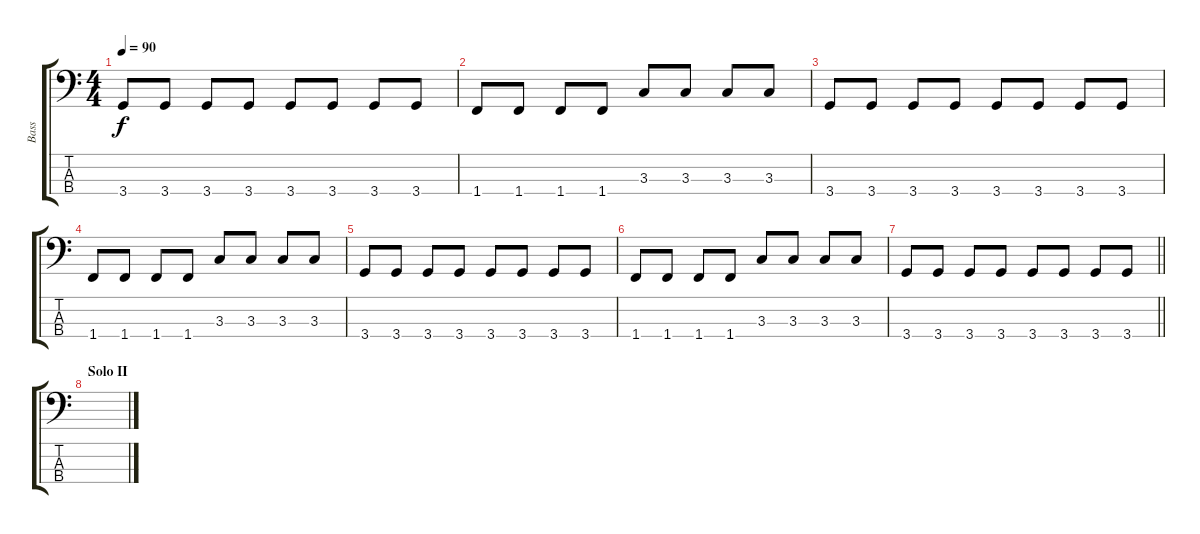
\track ("Bass" "Bass") {instrument electricbassfinger}
\staff {score tabs}
\tuning (G2 D2 A1 E1) {hide}
\ts (4 4)
\tempo 90
\clef f4
\ks c
3.4.8{dy f} 3.4.8 3.4.8 3.4.8 3.4.8 3.4.8 3.4.8 3.4.8 |
1.4.8 1.4.8 1.4.8 1.4.8 3.3.8 3.3.8 3.3.8 3.3.8 |
3.4.8 3.4.8 3.4.8 3.4.8 3.4.8 3.4.8 3.4.8 3.4.8 |
1.4.8 1.4.8 1.4.8 1.4.8 3.3.8 3.3.8 3.3.8 3.3.8 |
3.4.8 3.4.8 3.4.8 3.4.8 3.4.8 3.4.8 3.4.8 3.4.8 |
1.4.8 1.4.8 1.4.8 1.4.8 3.3.8 3.3.8 3.3.8 3.3.8 |
\barLineRight lightlight
3.4.8 3.4.8 3.4.8 3.4.8 3.4.8 3.4.8 3.4.8 3.4.8 |
\section ("" "Solo II")
